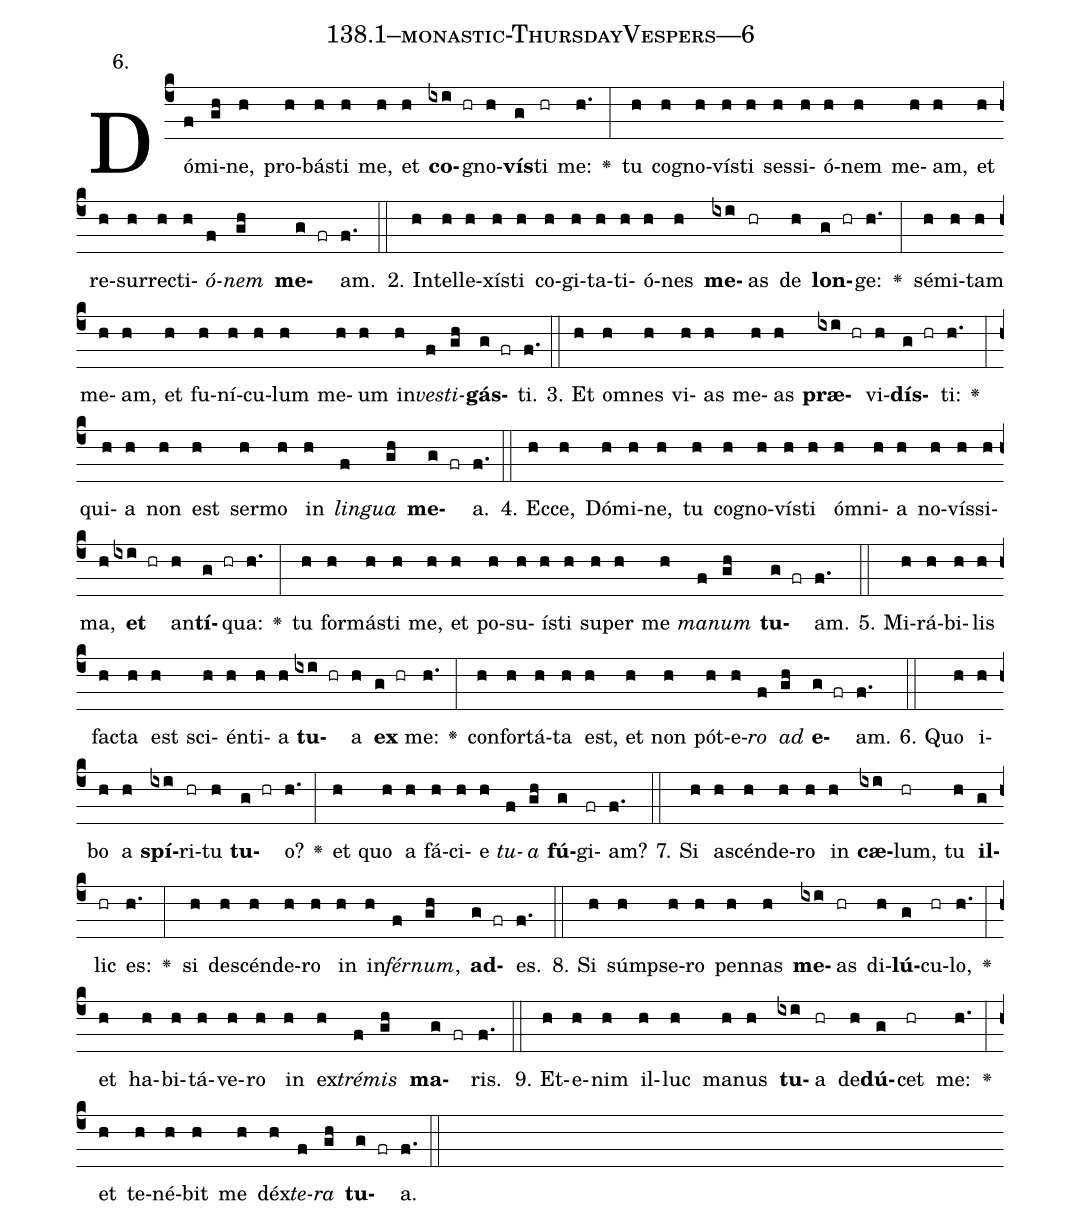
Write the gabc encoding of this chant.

name: 138.1--monastic-ThursdayVespers---6;
annotation: 6.;
%%
(c4)Dó(f)mi(gh)ne,(h) pro(h)bás(h)ti(h) me,(h) et(h) <b>co</b>(ixi hr)gno(h)<b>vís</b>(g)ti(hr) me:(h.) <v>\greheightstar</v>(:) tu(h) co(h)gno(h)vís(h)ti(h) ses(h)si(h)ó(h)nem(h) me(h)am,(h) et(h) re(h)sur(h)rec(h)ti(h)<i>ó</i>(f)<i>nem</i>(gh) <b>me</b>(g fr)am.(f.) (::)
2. In(h)tel(h)le(h)xís(h)ti(h) co(h)gi(h)ta(h)ti(h)ó(h)nes(h) <b>me</b>(ixi)as(hr) de(h) <b>lon</b>(g hr)ge:(h.) <v>\greheightstar</v>(:) sé(h)mi(h)tam(h) me(h)am,(h) et(h) fu(h)ní(h)cu(h)lum(h) me(h)um(h) in(h)<i>ves</i>(f)<i>ti</i>(gh)<b>gás</b>(g fr)ti.(f.) (::)
3. Et(h) om(h)nes(h) vi(h)as(h) me(h)as(h) <b>præ</b>(ixi hr)vi(h)<b>dís</b>(g hr)ti:(h.) <v>\greheightstar</v>(:) qui(h)a(h) non(h) est(h) ser(h)mo(h) in(h) <i>lin</i>(f)<i>gua</i>(gh) <b>me</b>(g fr)a.(f.) (::)
4. Ec(h)ce,(h) Dó(h)mi(h)ne,(h) tu(h) co(h)gno(h)vís(h)ti(h) óm(h)ni(h)a(h) no(h)vís(h)si(h)ma,(h) <b>et</b>(ixi hr) an(h)<b>tí</b>(g hr)qua:(h.) <v>\greheightstar</v>(:) tu(h) for(h)más(h)ti(h) me,(h) et(h) po(h)su(h)ís(h)ti(h) su(h)per(h) me(h) <i>ma</i>(f)<i>num</i>(gh) <b>tu</b>(g fr)am.(f.) (::)
5. Mi(h)rá(h)bi(h)lis(h) fac(h)ta(h) est(h) sci(h)én(h)ti(h)a(h) <b>tu</b>(ixi hr)a(h) <b>ex</b>(g hr) me:(h.) <v>\greheightstar</v>(:) con(h)for(h)tá(h)ta(h) est,(h) et(h) non(h) pót(h)e(h)<i>ro</i>(f) <i>ad</i>(gh) <b>e</b>(g fr)am.(f.) (::)
6. Quo(h) i(h)bo(h) a(h) <b>spí</b>(ixi)ri(hr)tu(h) <b>tu</b>(g hr)o?(h.) <v>\greheightstar</v>(:) et(h) quo(h) a(h) fá(h)ci(h)e(h) <i>tu</i>(f)<i>a</i>(gh) <b>fú</b>(g)gi(fr)am?(f.) (::)
7. Si(h) a(h)scén(h)de(h)ro(h) in(h) <b>cæ</b>(ixi)lum,(hr) tu(h) <b>il</b>(g)lic(hr) es:(h.) <v>\greheightstar</v>(:) si(h) de(h)scén(h)de(h)ro(h) in(h) in(h)<i>fér</i>(f)<i>num</i>,(gh) <b>ad</b>(g fr)es.(f.) (::)
8. Si(h) súmp(h)se(h)ro(h) pen(h)nas(h) <b>me</b>(ixi)as(hr) di(h)<b>lú</b>(g)cu(hr)lo,(h.) <v>\greheightstar</v>(:) et(h) ha(h)bi(h)tá(h)ve(h)ro(h) in(h) ex(h)<i>tré</i>(f)<i>mis</i>(gh) <b>ma</b>(g fr)ris.(f.) (::)
9. Et(h)e(h)nim(h) il(h)luc(h) ma(h)nus(h) <b>tu</b>(ixi)a(hr) de(h)<b>dú</b>(g)cet(hr) me:(h.) <v>\greheightstar</v>(:) et(h) te(h)né(h)bit(h) me(h) déx(h)<i>te</i>(f)<i>ra</i>(gh) <b>tu</b>(g fr)a.(f.) (::)
